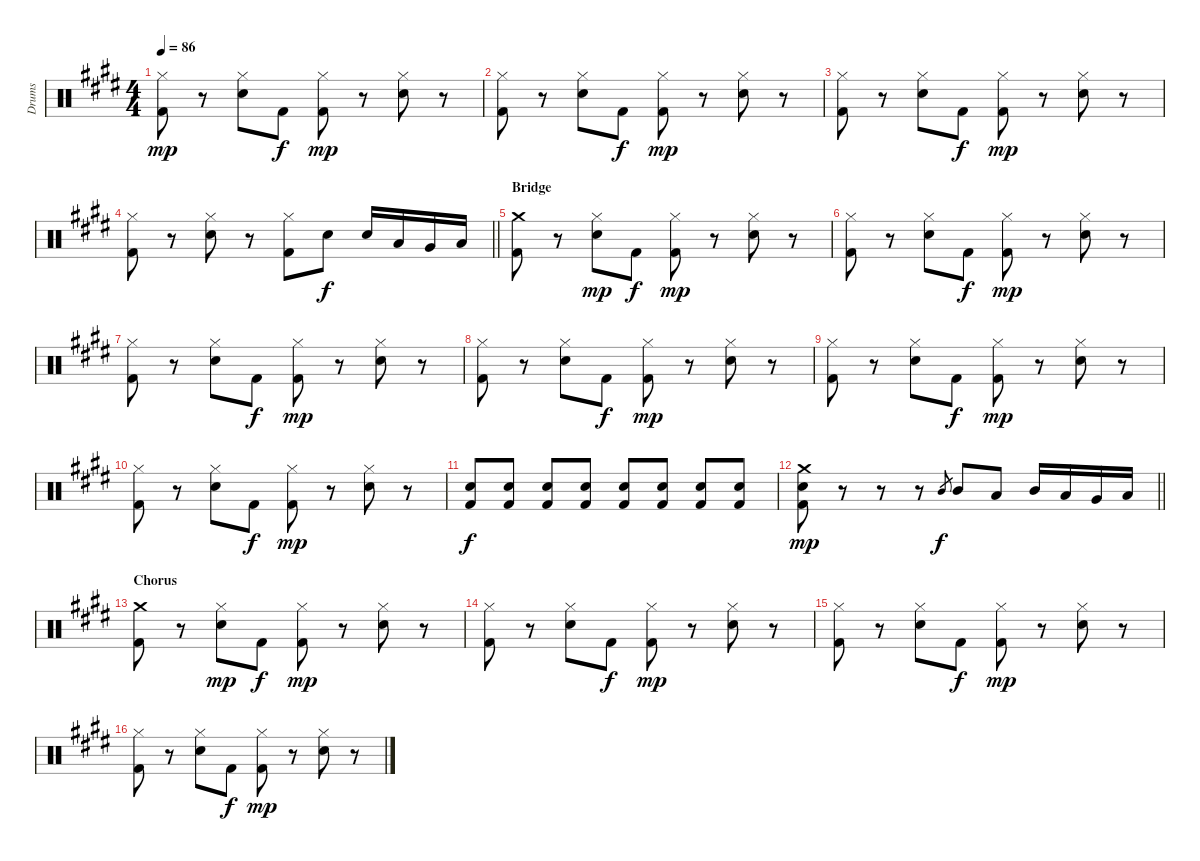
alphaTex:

\track ("Drums" "Drums") {instrument percussion}
\staff {score}
\articulation defaults
\ts (4 4)
\tempo 86
\clef neutral
\ks e
("Hi-Hat (closed)" "Kick (hit) 2").8{dy mp} r.8 ("Hi-Hat (closed)" "Snare (hit) 2").8 "Kick (hit) 2".8{dy f} ("Hi-Hat (closed)" "Kick (hit) 2").8{dy mp} r.8 ("Hi-Hat (closed)" "Snare (hit) 2").8 r.8 |
("Hi-Hat (closed)" "Kick (hit) 2").8 r.8 ("Hi-Hat (closed)" "Snare (hit) 2").8 "Kick (hit) 2".8{dy f} ("Hi-Hat (closed)" "Kick (hit) 2").8{dy mp} r.8 ("Hi-Hat (closed)" "Snare (hit) 2").8 r.8 |
("Hi-Hat (closed)" "Kick (hit) 2").8 r.8 ("Hi-Hat (closed)" "Snare (hit) 2").8 "Kick (hit) 2".8{dy f} ("Hi-Hat (closed)" "Kick (hit) 2").8{dy mp} r.8 ("Hi-Hat (closed)" "Snare (hit) 2").8 r.8 |
\barLineRight lightlight
("Hi-Hat (closed)" "Kick (hit) 2").8 r.8 ("Hi-Hat (closed)" "Snare (hit) 2").8 r.8 ("Hi-Hat (closed)" "Kick (hit) 2").8 "Snare (hit) 2".8{dy f} "Snare (hit) 2".16 "Low Tom (hit)".16 "Very Low Tom (hit)".16 "Low Floor Tom (hit)".16 |
\section ("" "Bridge")
("Crash medium (hit)" "Kick (hit) 2").8 r.8 ("Hi-Hat (closed)" "Snare (hit) 2").8{dy mp} "Kick (hit) 2".8{dy f} ("Hi-Hat (closed)" "Kick (hit) 2").8{dy mp} r.8 ("Hi-Hat (closed)" "Snare (hit) 2").8 r.8 |
("Hi-Hat (closed)" "Kick (hit) 2").8 r.8 ("Hi-Hat (closed)" "Snare (hit) 2").8 "Kick (hit) 2".8{dy f} ("Hi-Hat (closed)" "Kick (hit) 2").8{dy mp} r.8 ("Hi-Hat (closed)" "Snare (hit) 2").8 r.8 |
("Hi-Hat (closed)" "Kick (hit) 2").8 r.8 ("Hi-Hat (closed)" "Snare (hit) 2").8 "Kick (hit) 2".8{dy f} ("Hi-Hat (closed)" "Kick (hit) 2").8{dy mp} r.8 ("Hi-Hat (closed)" "Snare (hit) 2").8 r.8 |
("Hi-Hat (closed)" "Kick (hit) 2").8 r.8 ("Hi-Hat (closed)" "Snare (hit) 2").8 "Kick (hit) 2".8{dy f} ("Hi-Hat (closed)" "Kick (hit) 2").8{dy mp} r.8 ("Hi-Hat (closed)" "Snare (hit) 2").8 r.8 |
("Hi-Hat (closed)" "Kick (hit) 2").8 r.8 ("Hi-Hat (closed)" "Snare (hit) 2").8 "Kick (hit) 2".8{dy f} ("Hi-Hat (closed)" "Kick (hit) 2").8{dy mp} r.8 ("Hi-Hat (closed)" "Snare (hit) 2").8 r.8 |
("Hi-Hat (closed)" "Kick (hit) 2").8 r.8 ("Hi-Hat (closed)" "Snare (hit) 2").8 "Kick (hit) 2".8{dy f} ("Hi-Hat (closed)" "Kick (hit) 2").8{dy mp} r.8 ("Hi-Hat (closed)" "Snare (hit) 2").8 r.8 |
("Snare (hit) 2" "Kick (hit) 2").8{dy f} ("Snare (hit) 2" "Kick (hit) 2").8 ("Snare (hit) 2" "Kick (hit) 2").8 ("Snare (hit) 2" "Kick (hit) 2").8 ("Snare (hit) 2" "Kick (hit) 2").8 ("Snare (hit) 2" "Kick (hit) 2").8 ("Snare (hit) 2" "Kick (hit) 2").8 ("Snare (hit) 2" "Kick (hit) 2").8 |
\barLineRight lightlight
("Crash medium (hit)" "Snare (hit) 2" "Kick (hit) 2").8{dy mp} r.8 r.8 r.8 "Mid Tom (hit)".8{gr dy f} "Mid Tom (hit)".8 "Low Tom (hit)".8 "Mid Tom (hit)".16 "Low Tom (hit)".16 "Very Low Tom (hit)".16 "Low Floor Tom (hit)".16 |
\section ("" "Chorus")
("Crash medium (hit)" "Kick (hit) 2").8 r.8 ("Hi-Hat (closed)" "Snare (hit) 2").8{dy mp} "Kick (hit) 2".8{dy f} ("Hi-Hat (closed)" "Kick (hit) 2").8{dy mp} r.8 ("Hi-Hat (closed)" "Snare (hit) 2").8 r.8 |
("Hi-Hat (closed)" "Kick (hit) 2").8 r.8 ("Hi-Hat (closed)" "Snare (hit) 2").8 "Kick (hit) 2".8{dy f} ("Hi-Hat (closed)" "Kick (hit) 2").8{dy mp} r.8 ("Hi-Hat (closed)" "Snare (hit) 2").8 r.8 |
("Hi-Hat (closed)" "Kick (hit) 2").8 r.8 ("Hi-Hat (closed)" "Snare (hit) 2").8 "Kick (hit) 2".8{dy f} ("Hi-Hat (closed)" "Kick (hit) 2").8{dy mp} r.8 ("Hi-Hat (closed)" "Snare (hit) 2").8 r.8 |
("Hi-Hat (closed)" "Kick (hit) 2").8 r.8 ("Hi-Hat (closed)" "Snare (hit) 2").8 "Kick (hit) 2".8{dy f} ("Hi-Hat (closed)" "Kick (hit) 2").8{dy mp} r.8 ("Hi-Hat (closed)" "Snare (hit) 2").8 r.8
